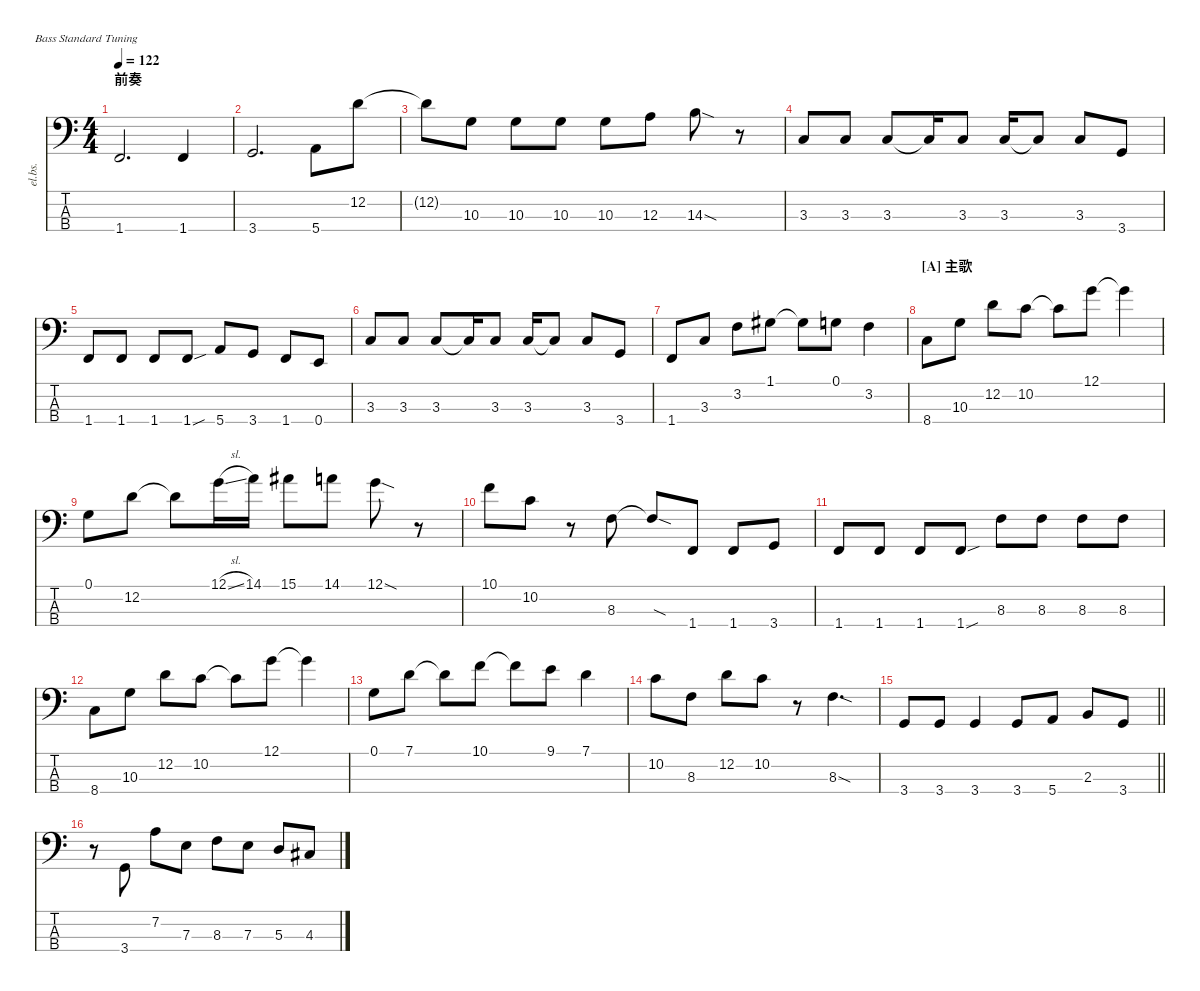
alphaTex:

\defaultSystemsLayout 4
\hideDynamics
\bracketExtendMode nobrackets
\track ("Electric Bass" "el.bs.") {instrument electricbassfinger}
\staff {score tabs}
\tuning (G2 D2 A1 E1)
\ts (4 4)
\section ("" "前奏")
\tempo 122
\clef f4
\ks c
1.4.2{d dy mf instrument electricbassfinger beam Up} 1.4.4{beam Up} |
3.4.2{d beam Up} 5.4.8{beam Down} 12.2.8{beam Down} |
12.2{t}.8{beam Down} 10.3.8{beam Down} 10.3.8{beam Down} 10.3.8{beam Down} 10.3.8{beam Down} 12.3.8{beam Down} 14.3{sod}.8{beam Down} r.8{beam Down} |
3.3.8{beam Up} 3.3.8{beam Up} 3.3.8{beam Up} 3.3{t}.16{beam Up} 3.3.8{beam Up} 3.3.16{beam Up} 3.3{t}.8{beam Up} 3.3.8{beam Up} 3.4.8{beam Up} |
1.4.8{beam Up} 1.4.8{beam Up} 1.4.8{beam Up} 1.4{sou}.8{beam Up} 5.4.8{beam Up} 3.4.8{beam Up} 1.4.8{beam Up} 0.4.8{beam Up} |
3.3.8{beam Up} 3.3.8{beam Up} 3.3.8{beam Up} 3.3{t}.16{beam Up} 3.3.8{beam Up} 3.3.16{beam Up} 3.3{t}.8{beam Up} 3.3.8{beam Up} 3.4.8{beam Up} |
1.4.8{beam Up} 3.3.8{beam Up} 3.2.8{beam Down} 1.1{acc #}.8{beam Down} 1.1{t acc #}.8{beam Down} 0.1.8{beam Down} 3.2.4{beam Down} |
\section ("A" "主歌")
8.4.8{beam Down} 10.3.8{beam Down} 12.2.8{beam Down} 10.2.8{beam Down} 10.2{t}.8{beam Down} 12.1.8{beam Down} 12.1{t}.4{beam Down} |
0.1.8{beam Down} 12.2.8{beam Down} 12.2{t}.8{beam Down} 12.1{sl}.16{beam Down} 14.1.16{beam Down} 15.1{acc #}.8{beam Down} 14.1.8{beam Down} 12.1{sod}.8{beam Down} r.8{beam Down} |
10.1.8{beam Down} 10.2.8{beam Down} r.8{beam Down} 8.3.8{beam Down} 8.3{sod t}.8{beam Up} 1.4.8{beam Up} 1.4.8{beam Up} 3.4.8{beam Up} |
1.4.8{beam Up} 1.4.8{beam Up} 1.4.8{beam Up} 1.4{sou}.8{beam Up} 8.3.8{beam Down} 8.3.8{beam Down} 8.3.8{beam Down} 8.3.8{beam Down} |
8.4.8{beam Down} 10.3.8{beam Down} 12.2.8{beam Down} 10.2.8{beam Down} 10.2{t}.8{beam Down} 12.1.8{beam Down} 12.1{t}.4{beam Down} |
0.1.8{beam Down} 7.1.8{beam Down} 7.1{t}.8{beam Down} 10.1.8{beam Down} 10.1{t}.8{beam Down} 9.1.8{beam Down} 7.1.4{beam Down} |
10.2.8{beam Down} 8.3.8{beam Down} 12.2.8{beam Down} 10.2.8{beam Down} r.8{beam Down} 8.3{sod}.4{d beam Down} |
\barLineRight lightlight
3.4.8{beam Up} 3.4.8{beam Up} 3.4.4{beam Up} 3.4.8{beam Up} 5.4.8{beam Up} 2.3.8{beam Up} 3.4.8{beam Up} |
r.8{beam Down} 3.4.8{beam Up} 7.2.8{beam Down} 7.3.8{beam Down} 8.3.8{beam Down} 7.3.8{beam Down} 5.3.8{beam Up} 4.3{acc #}.8{beam Up}
